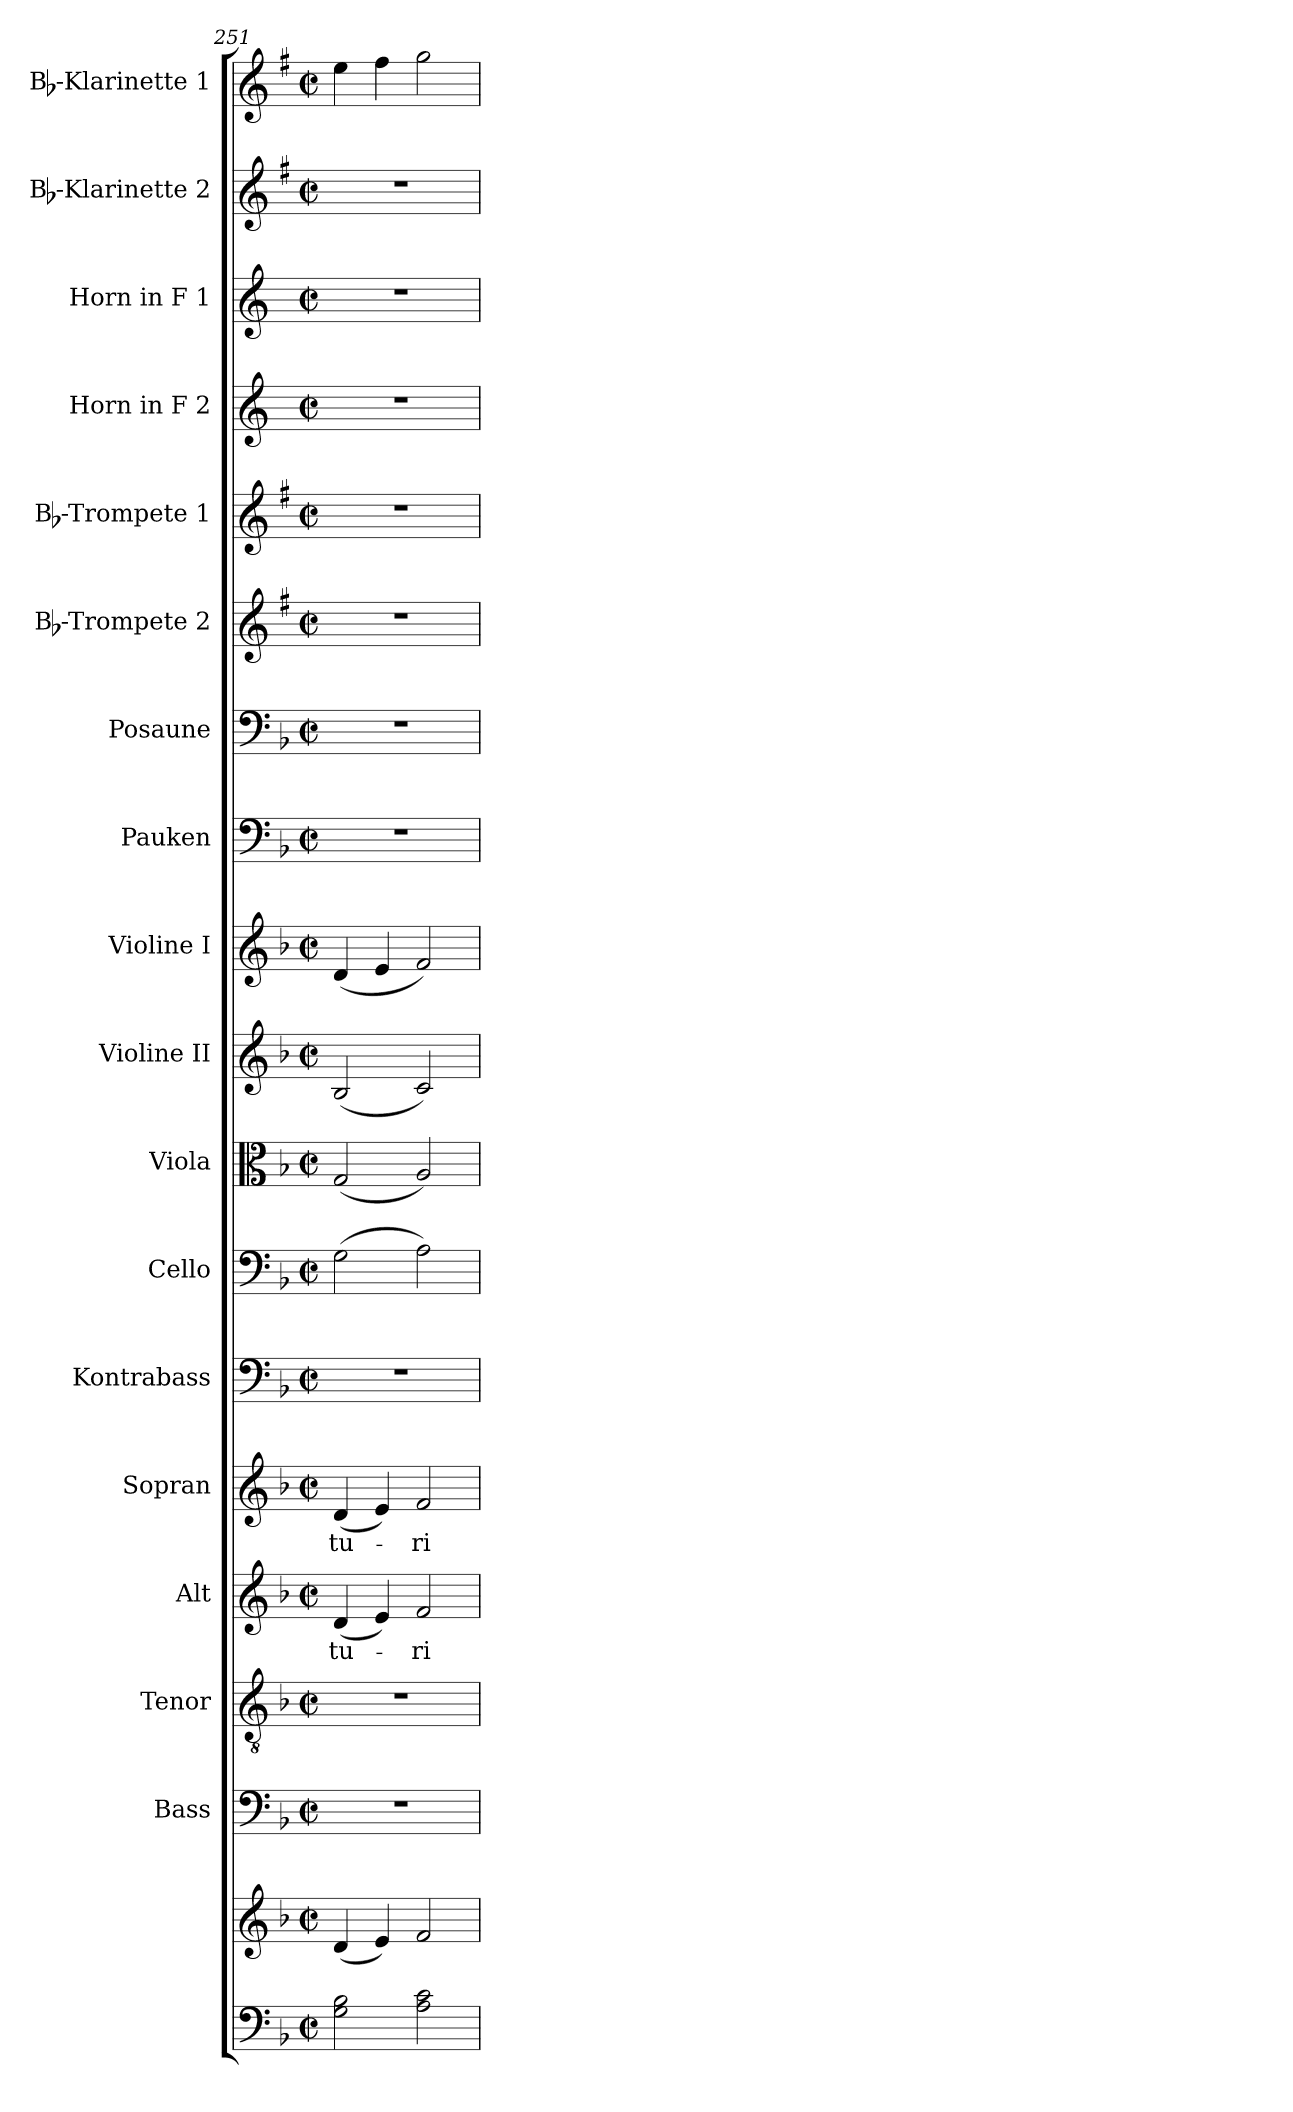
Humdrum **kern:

**kern	**kern	**kern	**kern	**kern	**text	**kern	**text	**kern	**kern	**kern	**kern	**kern	**kern	**kern	**kern	**kern	**kern	**kern	**kern	**kern
*part18	*part18	*part17	*part16	*part15	*part15	*part14	*part14	*part13	*part12	*part11	*part10	*part9	*part8	*part7	*part6	*part5	*part4	*part3	*part2	*part1
*staff19	*staff18	*staff17	*staff16	*staff15	*staff15	*staff14	*staff14	*staff13	*staff12	*staff11	*staff10	*staff9	*staff8	*staff7	*staff6	*staff5	*staff4	*staff3	*staff2	*staff1
*	*	*I"Bass	*I"Tenor	*I"Alt	*	*I"Sopran	*	*I"Kontrabass	*I"Cello	*I"Viola	*I"Violine II	*I"Violine I	*I"Pauken	*I"Posaune	*I"Bb-Trompete 2	*I"Bb-Trompete 1	*I"Horn in F 2	*I"Horn in F 1	*I"Bb-Klarinette 2	*I"Bb-Klarinette 1
*	*	*I'B.	*I'T.	*I'A.	*	*I'S.	*	*I'Kb.	*	*I'Vla.	*I'Vl. II	*I'Vl. I	*I'Pk.	*I'Pos.	*I'Bb Trp. 2	*I'Bb Trp. 1	*	*	*I'Bb Kl. 2	*I'Bb Kl. 1
*clefF4	*clefG2	*clefF4	*clefGv2	*clefG2	*	*clefG2	*	*clefF4	*clefF4	*clefC3	*clefG2	*clefG2	*clefF4	*clefF4	*clefG2	*clefG2	*clefG2	*clefG2	*clefG2	*clefG2
*	*	*	*	*	*	*	*	*ITrd7c12	*	*	*	*	*	*	*ITrd1c2	*ITrd1c2	*ITrd4c7	*ITrd4c7	*ITrd1c2	*ITrd1c2
*k[b-]	*k[b-]	*k[b-]	*k[b-]	*k[b-]	*	*k[b-]	*	*k[b-]	*k[b-]	*k[b-]	*k[b-]	*k[b-]	*k[b-]	*k[b-]	*k[b-]	*k[b-]	*k[b-]	*k[b-]	*k[b-]	*k[b-]
*F:	*F:	*F:	*F:	*F:	*	*F:	*	*F:	*F:	*F:	*F:	*F:	*F:	*F:	*F:	*F:	*F:	*F:	*F:	*F:
*M2/2	*M2/2	*M2/2	*M2/2	*M2/2	*	*M2/2	*	*M2/2	*M2/2	*M2/2	*M2/2	*M2/2	*M2/2	*M2/2	*M2/2	*M2/2	*M2/2	*M2/2	*M2/2	*M2/2
*met(c|)	*met(c|)	*met(c|)	*met(c|)	*met(c|)	*	*met(c|)	*	*met(c|)	*met(c|)	*met(c|)	*met(c|)	*met(c|)	*met(c|)	*met(c|)	*met(c|)	*met(c|)	*met(c|)	*met(c|)	*met(c|)	*met(c|)
=251	=251	=251	=251	=251	=251	=251	=251	=251	=251	=251	=251	=251	=251	=251	=251	=251	=251	=251	=251	=251
!	!	!	!	!	!LO:LY:b	!	!LO:LY:b	!	!	!	!	!	!	!	!	!	!	!	!	!
2G\ 2B-\	(<4d/	1r	1r	(<4d/	-tu-	(<4d/	-tu-	1r	(>2G\	(<2G/	(<2B-/	(<4d/	1r	1r	1r	1r	1r	1r	1r	4dd\
.	4e/)	.	.	4e/)	.	4e/)	.	.	.	.	.	4e/	.	.	.	.	.	.	.	4ee\
!	!	!	!	!	!LO:LY:b	!	!LO:LY:b	!	!	!	!	!	!	!	!	!	!	!	!	!
2A\ 2c\	2f/	.	.	2f/	-ri	2f/	-ri	.	2A\)	2A/)	2c/)	2f/)	.	.	.	.	.	.	.	2ff\
=	=	=	=	=	=	=	=	=	=	=	=	=	=	=	=	=	=	=	=	=
*-	*-	*-	*-	*-	*-	*-	*-	*-	*-	*-	*-	*-	*-	*-	*-	*-	*-	*-	*-	*-
